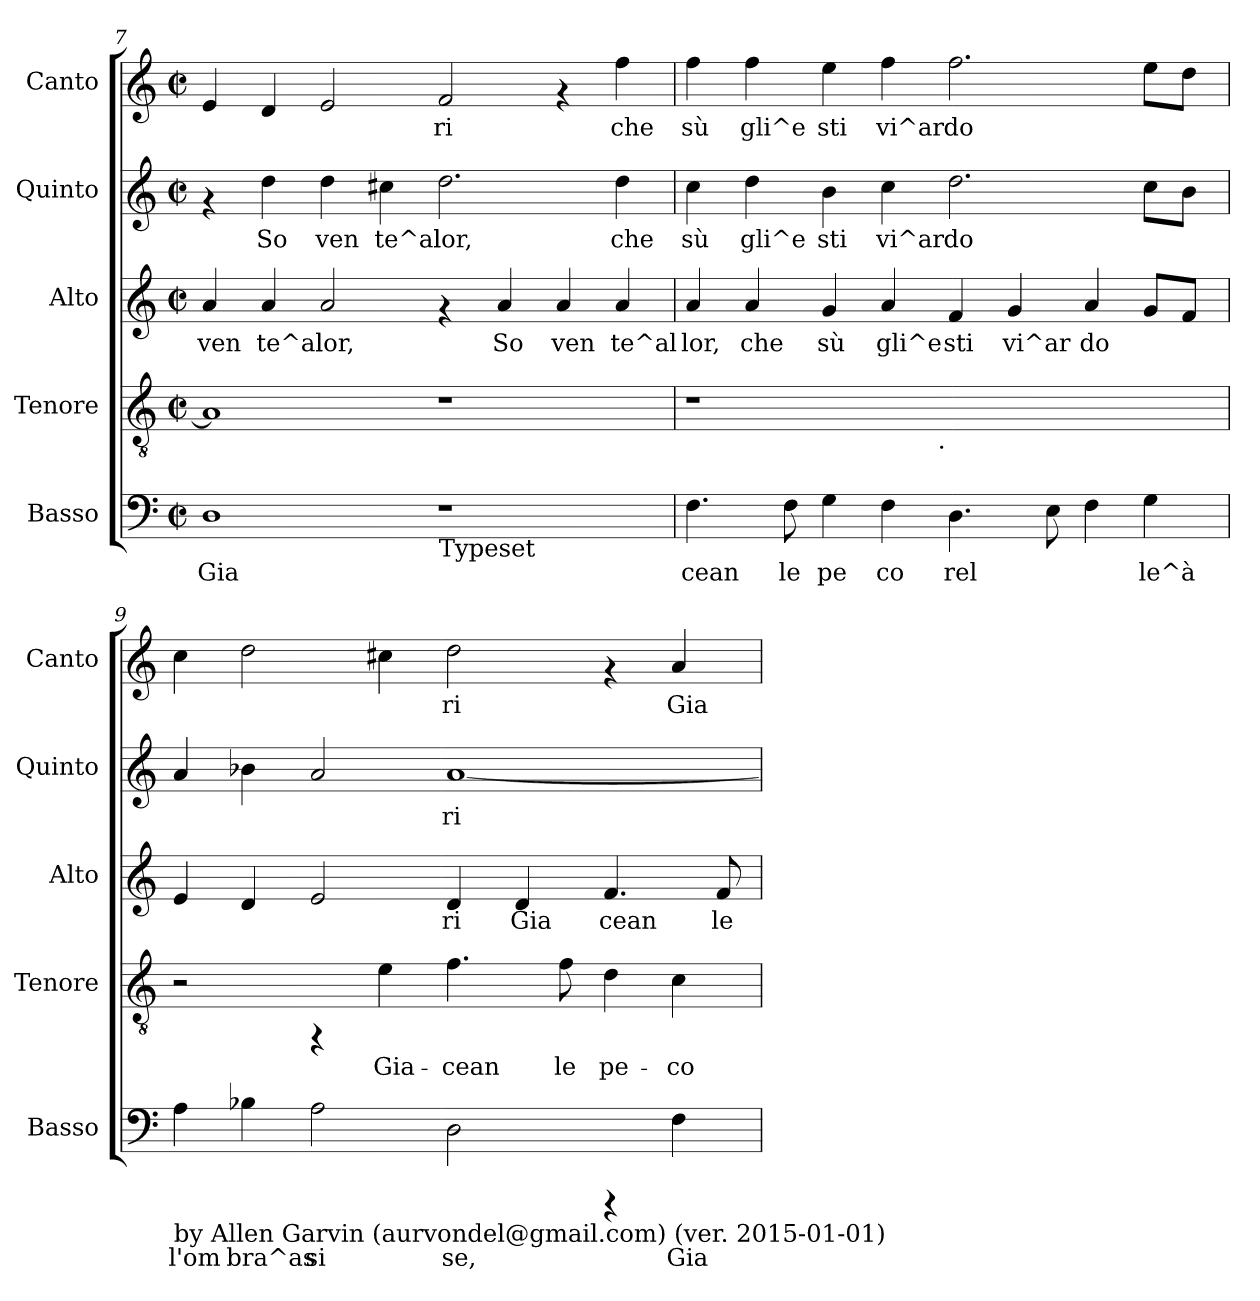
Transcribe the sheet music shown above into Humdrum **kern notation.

**kern	**text	**kern	**text	**kern	**text	**kern	**text	**kern	**text
*part5	*part5	*part4	*part4	*part3	*part3	*part2	*part2	*part1	*part1
*staff5	*staff5	*staff4	*staff4	*staff3	*staff3	*staff2	*staff2	*staff1	*staff1
*I"Basso	*	*I"Tenore	*	*I"Alto	*	*I"Quinto	*	*I"Canto	*
*I'Basso	*	*I'Tenore	*	*I'Alto	*	*I'Quinto	*	*I'Canto	*
!!LO:PB:g=z
*clefF4	*	*clefGv2	*	*clefG2	*	*clefG2	*	*clefG2	*
*k[]	*	*k[]	*	*k[]	*	*k[]	*	*k[]	*
*C:	*	*C:	*	*C:	*	*C:	*	*C:	*
*M2/2	*	*M2/2	*	*M2/2	*	*M2/2	*	*M2/2	*
*met(c|)	*	*met(c|)	*	*met(c|)	*	*met(c|)	*	*met(c|)	*
=7	=7	=7	=7	=7	=7	=7	=7	=7	=7
!	!LO:LY:b:cj	!	!LO:LY:b:cj	!	!LO:LY:b:cj	!	!	!	!LO:LY:b:cj
1D	Gia	1A]	.	4a/	-ven	4rf	.	4e/	.
!	!	!	!	!	!LO:LY:b:cj	!	!LO:LY:b:cj	!	!LO:LY:b:cj
.	.	.	.	4a/	te^al	4dd\	So	4d/	.
!	!	!	!	!	!LO:LY:b:cj	!	!LO:LY:b:cj	!	!LO:LY:b:cj
.	.	.	.	2a/	lor,	4dd\	ven	2e/	.
!	!	!	!	!	!	!	!LO:LY:b:cj	!	!
.	.	.	.	.	.	4cc#X\	te^al	.	.
!LO:TX:b:t=Typeset	!	!	!	!	!	!	!	!	!
!	!	!	!	!	!	!	!LO:LY:b:cj	!	!LO:LY:b:cj
1r	.	1r	.	4rf	.	2.dd\	lor,	2f/	ri
!	!	!	!	!	!LO:LY:b:cj	!	!	!	!
.	.	.	.	4a/	So	.	.	.	.
!	!	!	!	!	!LO:LY:b:cj	!	!	!	!
.	.	.	.	4a/	ven	.	.	4rf	.
!	!	!	!	!	!LO:LY:b:cj	!	!LO:LY:b:cj	!	!LO:LY:b:cj
.	.	.	.	4a/	te^al	4dd\	che	4ff\	che
=8	=8	=8	=8	=8	=8	=8	=8	=8	=8
!	!LO:LY:b:cj	!	!	!	!LO:LY:b:cj	!	!LO:LY:b:cj	!	!LO:LY:b:cj
*	*	*^	*	*	*	*	*	*	*
4.F\	cean	1r	2ryy	.	4a/	lor,	4cc\	sù	4ff\	sù
!	!	!	!	!	!	!LO:LY:b:cj	!	!LO:LY:b:cj	!	!LO:LY:b:cj
.	.	.	.	.	4a/	che	4dd\	gli^e	4ff\	gli^e
!	!LO:LY:b:cj	!	!	!	!	!	!	!	!	!
8F\	le	.	.	.	.	.	.	.	.	.
!	!LO:LY:b:cj	!	!	!	!	!LO:LY:b:cj	!	!LO:LY:b:cj	!	!LO:LY:b:cj
4G\	pe	.	4ryy	.	4g/	sù	4b\	sti	4ee\	sti
!	!LO:LY:b:cj	!	!	!	!	!LO:LY:b:cj	!	!LO:LY:b:cj	!	!LO:LY:b:cj
4F\	co	.	8...ryy	.	4a/	gli^e	4cc\	vi^ar	4ff\	vi^ar
!	!	!	!LO:TX:b:t=.	!	!	!	!	!	!	!
.	.	.	1ryy	.	.	.	.	.	.	.
!	!LO:LY:b:cj	!	!	!	!	!LO:LY:b:cj	!	!LO:LY:b:cj	!	!LO:LY:b:cj
4.D\	rel	1ryy	.	.	4f/	sti	2.dd\	do	2.ff\	do
!	!	!	!	!	!	!LO:LY:b:cj	!	!	!	!
.	.	.	.	.	4g/	vi^ar	.	.	.	.
!	!LO:LY:b:cj	!	!	!	!	!	!	!	!	!
8E\	.	.	.	.	.	.	.	.	.	.
!	!LO:LY:b:cj	!	!	!	!	!LO:LY:b:cj	!	!	!	!
4F\	.	.	.	.	4a/	do	.	.	.	.
!	!LO:LY:b:cj	!	!	!	!	!LO:LY:b:cj	!	!LO:LY:b:cj	!	!LO:LY:b:cj
4G\	le^à	.	.	.	8g/L	.	8cc\L	.	8ee\L	.
!	!	!	!	!	!	!LO:LY:b:cj	!	!LO:LY:b:cj	!	!LO:LY:b:cj
.	.	.	.	.	8f/J	.	8b\J	.	8dd\J	.
.	.	.	64ryy	.	.	.	.	.	.	.
=9	=9	=9	=9	=9	=9	=9	=9	=9	=9	=9
!LO:TX:b:t=by Allen Garvin (aurvondel@gmail.com) (ver. 2015-01-01)	!	!	!	!	!	!	!	!	!	!
!	!LO:LY:b:cj	!	!	!	!	!LO:LY:b:cj	!	!LO:LY:b:cj	!	!LO:LY:b:cj
*	*	*v	*v	*	*	*	*	*	*	*
4A\	l'om	2r	.	4e/	.	4a/	.	4cc\	.
!	!LO:LY:b:cj	!	!	!	!LO:LY:b:cj	!	!LO:LY:b:cj	!	!LO:LY:b:cj
4B-X\	bra^as	.	.	4d/	.	4b-\	.	2dd\	.
!	!LO:LY:b:cj	!	!	!	!LO:LY:b:cj	!	!LO:LY:b:cj	!	!
2A\	si	4rFF	.	2e/	.	2a/	.	.	.
!	!	!	!LO:LY:b:cj	!	!	!	!	!	!LO:LY:b:cj
.	.	4e\	Gia-	.	.	.	.	4cc#\	.
!	!LO:LY:b:cj	!	!LO:LY:b:cj	!	!LO:LY:b:cj	!	!LO:LY:b:cj	!	!LO:LY:b:cj
2D\	se,	4.f\	-cean	4d/	ri	[>1a	ri	2dd\	ri
!	!	!	!	!	!LO:LY:b:cj	!	!	!	!
.	.	.	.	4d/	Gia	.	.	.	.
!	!	!	!LO:LY:b:cj	!	!	!	!	!	!
.	.	8f\	le	.	.	.	.	.	.
!	!	!	!LO:LY:b:cj	!	!LO:LY:b:cj	!	!	!	!
4rCCC	.	4d\	pe-	4.f/	cean	.	.	4rf	.
!	!LO:LY:b:cj	!	!LO:LY:b:cj	!	!	!	!	!	!LO:LY:b:cj
4F\	Gia	4c\	-co-	.	.	.	.	4a/	Gia
!	!	!	!	!	!LO:LY:b:cj	!	!	!	!
.	.	.	.	8f/	le	.	.	.	.
=	=	=	=	=	=	=	=	=	=
*-	*-	*-	*-	*-	*-	*-	*-	*-	*-
